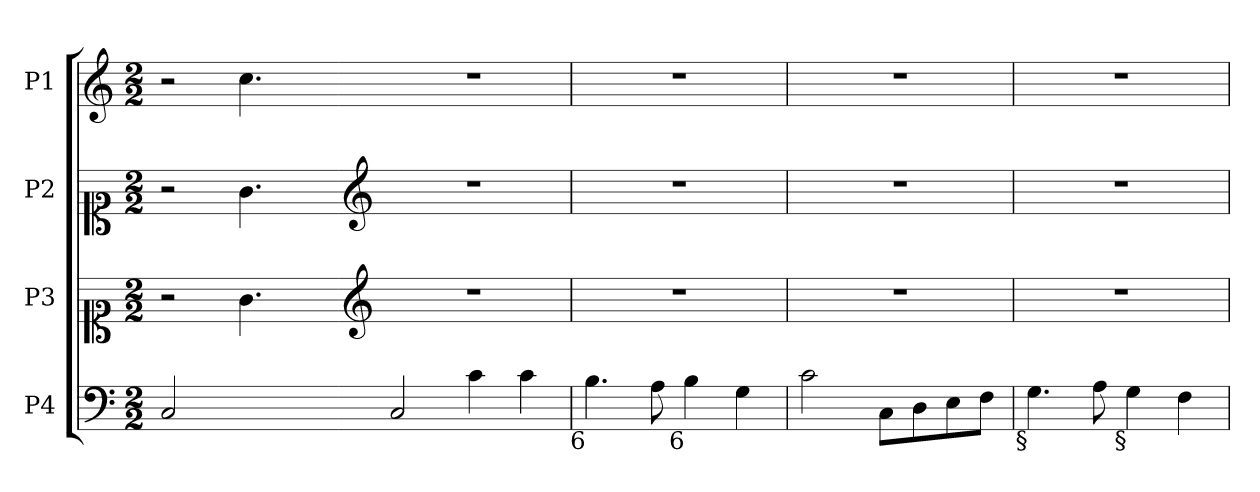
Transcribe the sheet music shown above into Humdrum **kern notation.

**kern	**kern	**kern	**kern
*part4	*part3	*part2	*part1
*staff4	*staff3	*staff2	*staff1
*I"P4	*I"P3	*I"P2	*I"P1
!!LO:PB:g=z
*clefF4	*clefC1	*clefC1	*clefG2
*k[]	*k[]	*k[]	*k[]
*C:	*C:	*C:	*C:
*M2/2	*M2/2	*M2/2	*M2/2
=1	=1	=1	=1
2Ci/	2r	2r	2r
2ryy	4.gi\	4.gi\	4.cci\
.	8ryy	8ryy	8ryy
=1-	=1-	=1-	=1-
*	*clefG2	*clefG2	*
2Ci/	1r	1r	1r
4ci\	.	.	.
4ci\	.	.	.
=2	=2	=2	=2
!LO:TX:b:rj:t=6	!	!	!
4.Bi\	1r	1r	1r
8Ai\	.	.	.
!LO:TX:b:rj:t=6	!	!	!
4Bi\	.	.	.
4Gi\	.	.	.
=3	=3	=3	=3
2ci\	1r	1r	1r
8Ci\L	.	.	.
8Di\	.	.	.
8Ei\	.	.	.
8Fi\J	.	.	.
=4	=4	=4	=4
!LO:TX:b:rj:t=§	!	!	!
4.Gi\	1r	1r	1r
8Ai\	.	.	.
!LO:TX:b:rj:t=§	!	!	!
4Gi\	.	.	.
4Fi\	.	.	.
=	=	=	=
*-	*-	*-	*-
